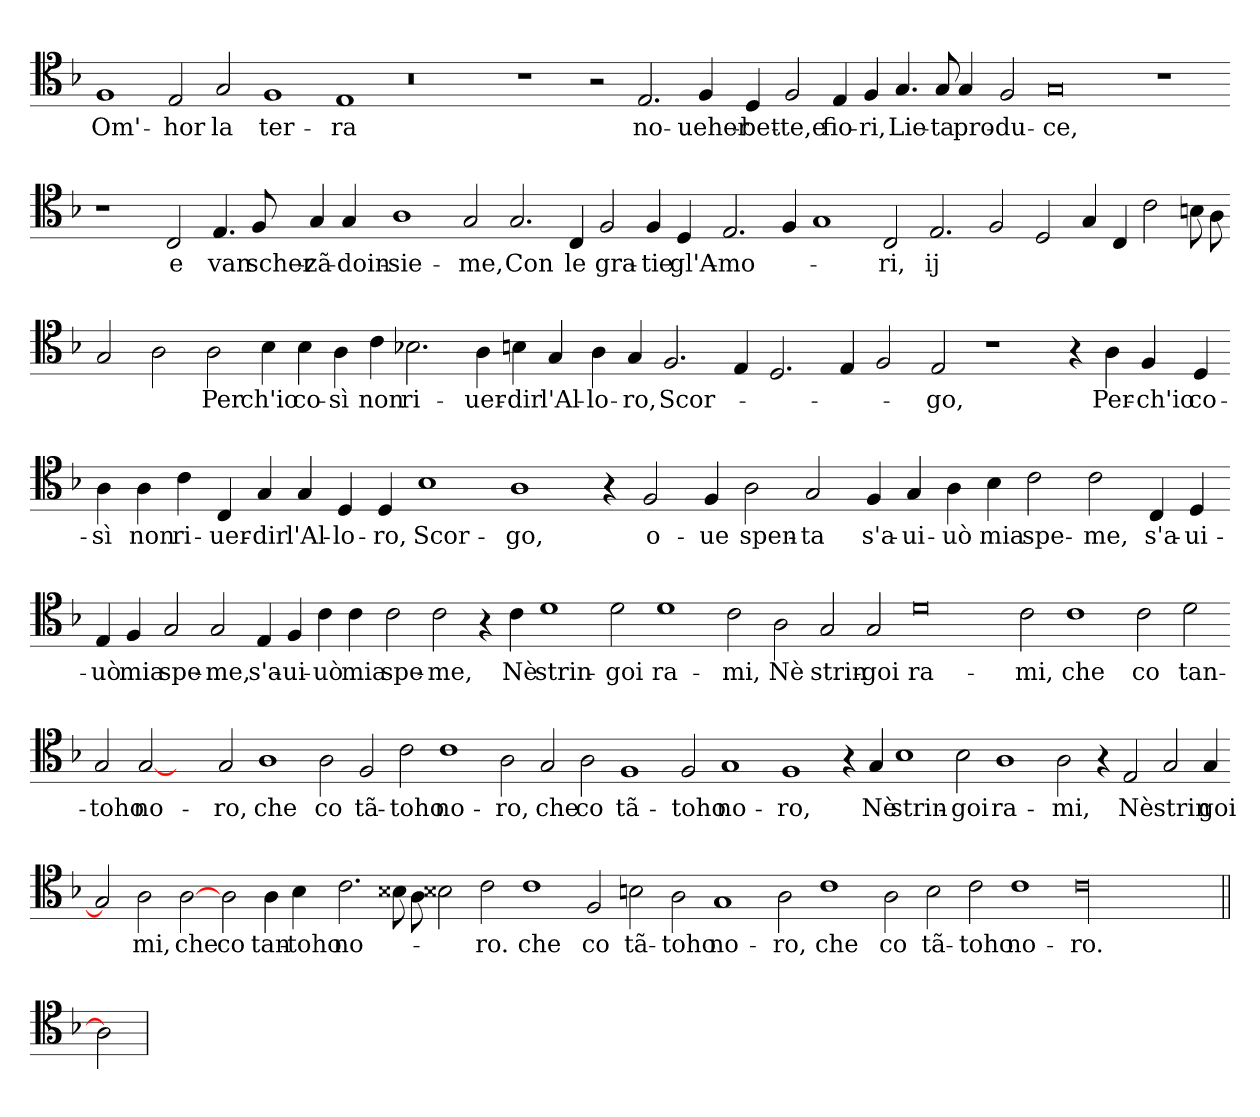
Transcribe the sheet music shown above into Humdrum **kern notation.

**kern	**text
*part1	*part1
*staff1	*staff1
*clefC4	*
*k[b-]	*
=	=
1F	Om'-
2E	hor
2G	la
1F	ter-
1E	ra
0r	.
1r	.
2r	.
2.E	no-
4F	ueher-
4D	bet-
2F	te,e
4E	fio-
4F	ri,
4.G	Lie-
8G	ta
4G	pro-
2F	du-
0G	ce,
1r	.
=-	=-
1r	.
2C	e
4.E	van
8F	scher-
4G	zã-
4G	doin-
1A	sie-
2G	me,
2.G	Con
4C	le
2F	gra-
4F	tie
4D	gl'A-
2.E	mo-
4F	.
1G	.
2C	ri,
2.E	ij
2F	.
2D	.
4G	.
4C	.
2c	.
8B	.
8A	.
=-	=-
2G	.
2A	.
2A	Per
4B	ch'io
4B	co-
4A	sì
4c	non
2.B-X	ri-
4A	uer-
4B	dir
4G	l'Al-
4A	lo-
4G	ro,
2.F	Scor-
4E	.
2.D	.
4E	.
2F	.
2E	go,
1r	.
4r	.
4A	Per-
4F	ch'io
4D	co-
=-	=-
4A	sì
4A	non
4c	ri-
4C	uer-
4G	dir
4G	l'Al-
4D	lo-
4D	ro,
1B	Scor-
1A	go,
4r	.
2F	o-
4F	ue
2A	spen-
2G	ta
4F	s'a-
4G	ui-
4A	uò
4B	mia
2c	spe-
2c	me,
4C	s'a-
4D	ui-
=-	=-
4E	uò
4F	mia
2G	spe-
2G	me,
4E	s'a-
4F	ui-
4c	uò
4c	mia
2c	spe-
2c	me,
4r	.
4c	Nè
1d	strin-
2d	goi
1d	ra-
2c	mi,
2A	Nè
2G	strin-
2G	goi
0d	ra-
2c	mi,
1c	che
2c	co
2d	tan-
=-	=-
2G	toho-
[2G	no-
2ryy	.
2G	ro,
1A	che
2A	co
2F	tã-
2c	toho-
1c	no-
2A	ro,
2G	che
2A	co
1F	tã-
2F	toho-
1G	no-
1F	ro,
4r	.
4G	Nè
1B	strin-
2B	goi
1A	ra-
2A	mi,
4r	.
2E	Nè
2G	strin-
4G	goi
=-	=-
2G]	.
2A	mi,
[2A	che
2A	co
4A	tan-
4B	toho-
2.c	no-
8B##X	.
8A	.
2B##X	.
2c	ro.
1c	che
2F	co
2B	tã-
2A	toho-
1G	no-
2A	ro,
1c	che
2A	co
2B	tã-
2c	toho-
1c	no-
00c	ro.
=1||	=1||
2A]	.
=	=
*-	*-
